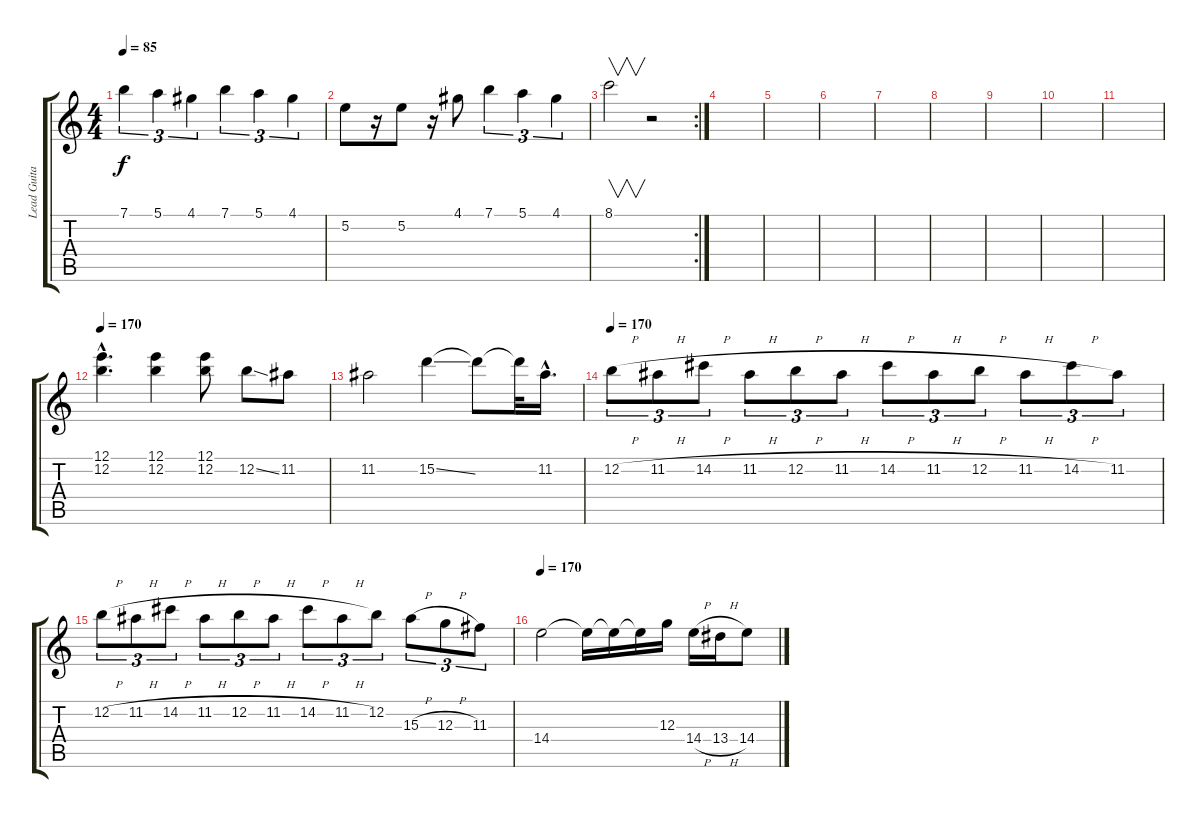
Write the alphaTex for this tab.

\track ("Lead Guitar" "Lead Guita") {instrument overdrivenguitar}
\staff {score tabs}
\tuning (E4 B3 G3 D3 A2 E2) {hide}
\ts (4 4)
\tempo 85
\clef g2
\ks c
7.1.4{tu (3 2) dy f} 5.1.4{tu (3 2)} 4.1.4{tu (3 2)} 7.1.4{tu (3 2)} 5.1.4{tu (3 2)} 4.1.4{tu (3 2)} |
5.2.8 r.16 5.2.8 r.16 4.1.8 7.1.4{tu (3 2)} 5.1.4{tu (3 2)} 4.1.4{tu (3 2)} |
\rc 2
8.1.2{v} r.2 |
|
|
|
|
|
|
|
|
\tempo 170
(12.1{hac} 12.2{hac}).4{d} (12.1 12.2).4 (12.1 12.2).8 12.2{ss}.8 11.2.8 |
11.2.2 15.2{ss}.4 15.2{t}.8 15.2{t}.32 11.2{hac}.16{d} |
\tempo 170
12.2{h}.8{tu (3 2)} 11.2{h}.8{tu (3 2)} 14.2{h}.8{tu (3 2)} 11.2{h}.8{tu (3 2)} 12.2{h}.8{tu (3 2)} 11.2{h}.8{tu (3 2)} 14.2{h}.8{tu (3 2)} 11.2{h}.8{tu (3 2)} 12.2{h}.8{tu (3 2)} 11.2{h}.8{tu (3 2)} 14.2{h}.8{tu (3 2)} 11.2.8{tu (3 2)} |
12.2{h}.8{tu (3 2)} 11.2{h}.8{tu (3 2)} 14.2{h}.8{tu (3 2)} 11.2{h}.8{tu (3 2)} 12.2{h}.8{tu (3 2)} 11.2{h}.8{tu (3 2)} 14.2{h}.8{tu (3 2)} 11.2{h}.8{tu (3 2)} 12.2.8{tu (3 2)} 15.3{h}.8{tu (3 2)} 12.3{h}.8{tu (3 2)} 11.3.8{tu (3 2)} |
\tempo 170
14.4.2 14.4{t}.16 14.4{t}.16 14.4{t}.16 12.3.16 14.4{h}.16 13.4{h}.16 14.4.8
